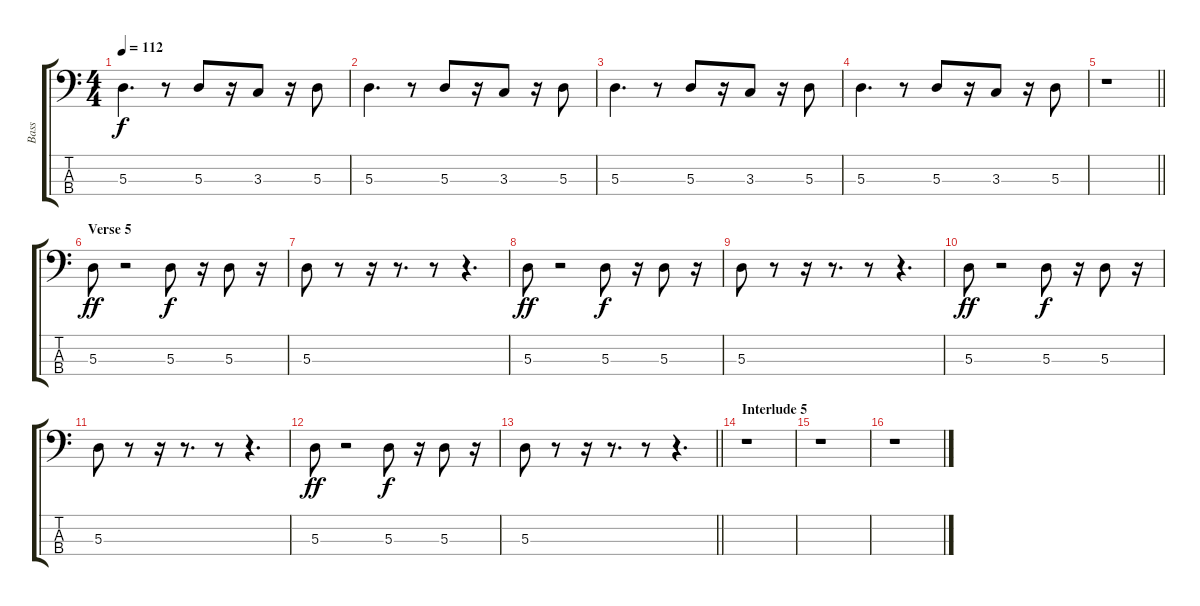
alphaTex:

\track ("Bass" "Bass") {instrument electricbassfinger}
\staff {score tabs}
\tuning (G2 D2 A1 E1) {hide}
\ts (4 4)
\tempo 112
\clef f4
\ks c
5.3.4{d dy f} r.8 5.3.8 r.16 3.3.8 r.16 5.3.8 |
5.3.4{d} r.8 5.3.8 r.16 3.3.8 r.16 5.3.8 |
5.3.4{d} r.8 5.3.8 r.16 3.3.8 r.16 5.3.8 |
5.3.4{d} r.8 5.3.8 r.16 3.3.8 r.16 5.3.8 |
\barLineRight lightlight
r.1 |
\section ("" "Verse 5")
5.3.8{dy ff} r.2 5.3.8{dy f} r.16 5.3.8 r.16 |
5.3.8 r.8 r.16 r.8{d} r.8 r.4{d} |
5.3.8{dy ff} r.2 5.3.8{dy f} r.16 5.3.8 r.16 |
5.3.8 r.8 r.16 r.8{d} r.8 r.4{d} |
5.3.8{dy ff} r.2 5.3.8{dy f} r.16 5.3.8 r.16 |
5.3.8 r.8 r.16 r.8{d} r.8 r.4{d} |
5.3.8{dy ff} r.2 5.3.8{dy f} r.16 5.3.8 r.16 |
\barLineRight lightlight
5.3.8 r.8 r.16 r.8{d} r.8 r.4{d} |
\section ("" "Interlude 5")
r.1 |
r.1 |
r.1
